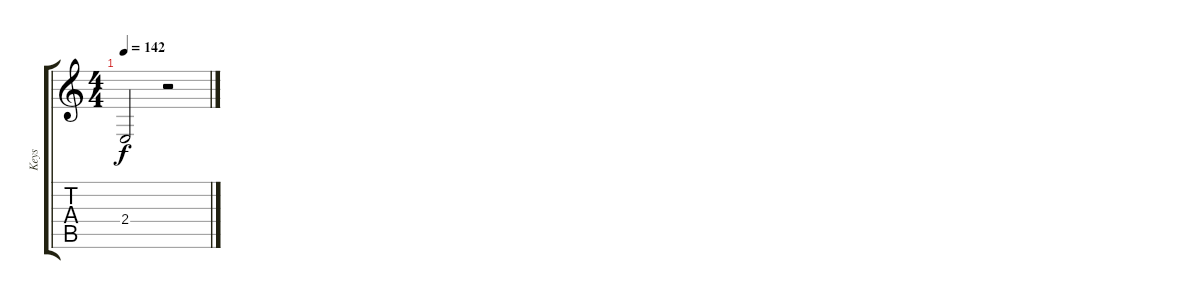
\track ("Keys" "Keys") {instrument electricpiano1}
\staff {score tabs}
\tuning (E4 B3 G3 D3 A2 E2) {hide}
\ts (4 4)
\tempo 142
\clef g2
\ks c
2.4{t}.2{dy f} r.2
